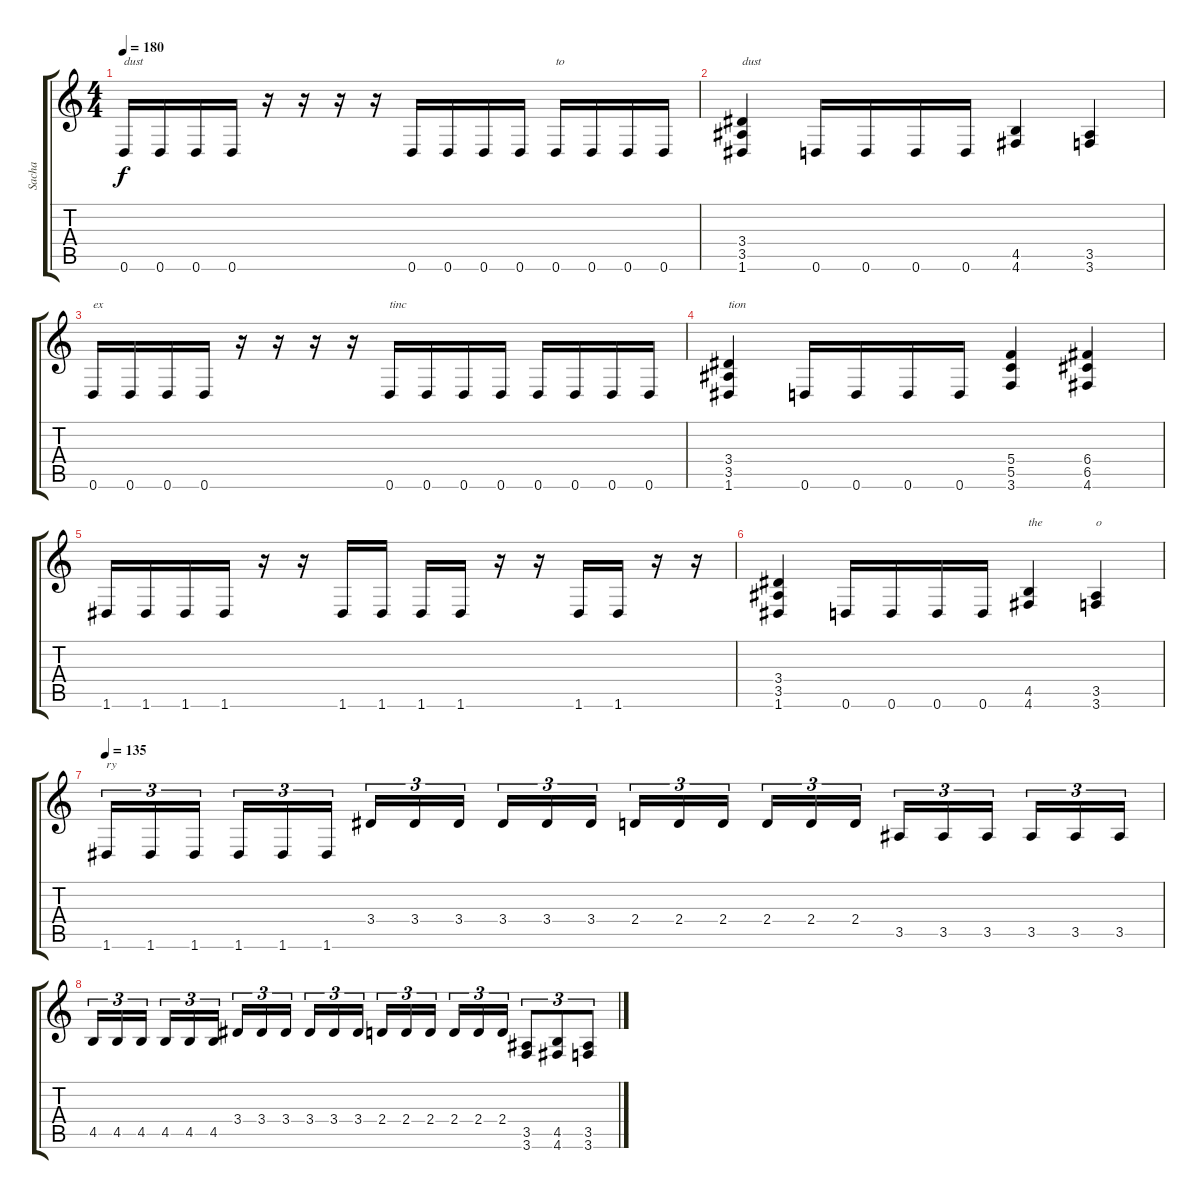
\track ("Sacha" "Sacha") {instrument distortionguitar}
\staff {score tabs}
\tuning (D4 A3 F3 C3 G2 D2) {hide}
\ts (4 4)
\tempo 180
\clef g2
\ks c
0.6.16{txt "dust" dy f} 0.6.16 0.6.16 0.6.16 r.16 r.16 r.16 r.16 0.6.16 0.6.16 0.6.16 0.6.16 0.6.16{txt "to"} 0.6.16 0.6.16 0.6.16 |
(3.4 3.5 1.6).4{txt "dust"} 0.6.16 0.6.16 0.6.16 0.6.16 (4.5 4.6).4 (3.5 3.6).4 |
0.6.16{txt "ex"} 0.6.16 0.6.16 0.6.16 r.16 r.16 r.16 r.16 0.6.16{txt "tinc"} 0.6.16 0.6.16 0.6.16 0.6.16 0.6.16 0.6.16 0.6.16 |
(3.4 3.5 1.6).4{txt "tion"} 0.6.16 0.6.16 0.6.16 0.6.16 (5.4 5.5 3.6).4 (6.4 6.5 4.6).4 |
1.6.16 1.6.16 1.6.16 1.6.16 r.16 r.16 1.6.16 1.6.16 1.6.16 1.6.16 r.16 r.16 1.6.16 1.6.16 r.16 r.16 |
(3.4 3.5 1.6).4 0.6.16 0.6.16 0.6.16 0.6.16 (4.5 4.6).4{txt "the"} (3.5 3.6).4{txt "o"} |
\tempo 135
1.6.16{tu (3 2) txt "ry"} 1.6.16{tu (3 2)} 1.6.16{tu (3 2) beam splitsecondary} 1.6.16{tu (3 2)} 1.6.16{tu (3 2)} 1.6.16{tu (3 2)} 3.4.16{tu (3 2)} 3.4.16{tu (3 2)} 3.4.16{tu (3 2) beam splitsecondary} 3.4.16{tu (3 2)} 3.4.16{tu (3 2)} 3.4.16{tu (3 2)} 2.4.16{tu (3 2)} 2.4.16{tu (3 2)} 2.4.16{tu (3 2) beam splitsecondary} 2.4.16{tu (3 2)} 2.4.16{tu (3 2)} 2.4.16{tu (3 2)} 3.5.16{tu (3 2)} 3.5.16{tu (3 2)} 3.5.16{tu (3 2) beam splitsecondary} 3.5.16{tu (3 2)} 3.5.16{tu (3 2)} 3.5.16{tu (3 2)} |
4.5.16{tu (3 2)} 4.5.16{tu (3 2)} 4.5.16{tu (3 2) beam splitsecondary} 4.5.16{tu (3 2)} 4.5.16{tu (3 2)} 4.5.16{tu (3 2)} 3.4.16{tu (3 2)} 3.4.16{tu (3 2)} 3.4.16{tu (3 2) beam splitsecondary} 3.4.16{tu (3 2)} 3.4.16{tu (3 2)} 3.4.16{tu (3 2)} 2.4.16{tu (3 2)} 2.4.16{tu (3 2)} 2.4.16{tu (3 2) beam splitsecondary} 2.4.16{tu (3 2)} 2.4.16{tu (3 2)} 2.4.16{tu (3 2)} (3.5 3.6).8{tu (3 2)} (4.5 4.6).8{tu (3 2)} (3.5 3.6).8{tu (3 2)}
